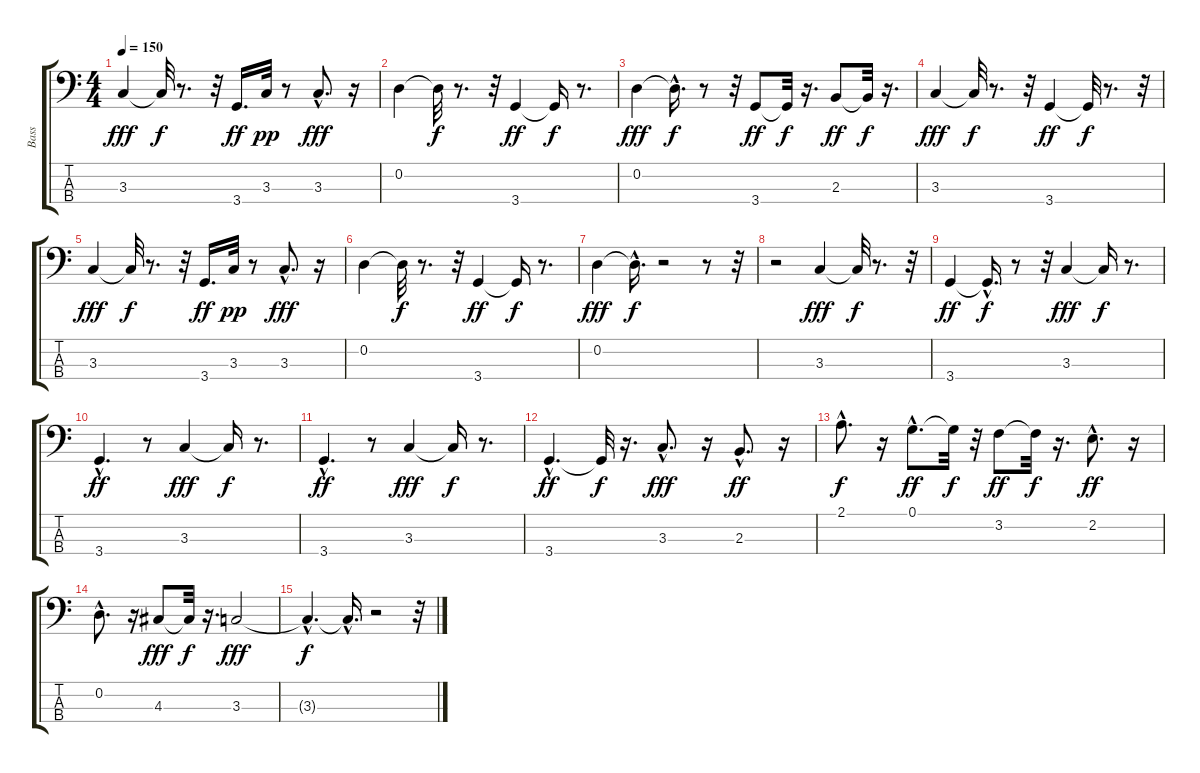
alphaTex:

\track ("Bass" "Bass") {instrument electricbassfinger}
\staff {score tabs}
\tuning (G2 D2 A1 E1) {hide}
\ts (4 4)
\tempo 150
\clef f4
\ks c
3.3.4{dy fff} 3.3{t}.32{dy f} r.8{d} r.32 3.4.16{d dy ff} 3.3.32{dy pp} r.8 3.3{hac}.8{d dy fff} r.16 |
0.2.4 0.2{t}.32{dy f} r.8{d} r.32 3.4.4{dy ff} 3.4{t}.16{dy f} r.8{d} |
0.2.4{dy fff} 0.2{hac t}.16{d dy f} r.8 r.32 3.4.8{dy ff} 3.4{t}.32{dy f} r.16{d} 2.3.8{dy ff} 2.3{t}.32{dy f} r.16{d} |
3.3.4{dy fff} 3.3{t}.32{dy f} r.8{d} r.32 3.4.4{dy ff} 3.4{t}.32{dy f} r.8{d} r.32 |
3.3.4{dy fff} 3.3{t}.32{dy f} r.8{d} r.32 3.4.16{d dy ff} 3.3.32{dy pp} r.8 3.3{hac}.8{d dy fff} r.16 |
0.2.4 0.2{t}.32{dy f} r.8{d} r.32 3.4.4{dy ff} 3.4{t}.16{dy f} r.8{d} |
0.2.4{dy fff} 0.2{hac t}.16{d dy f} r.2 r.8 r.32 |
r.2 3.3.4{dy fff} 3.3{t}.32{dy f} r.8{d} r.32 |
3.4.4{dy ff} 3.4{hac t}.16{d dy f} r.8 r.32 3.3.4{dy fff} 3.3{t}.16{dy f} r.8{d} |
3.4{hac}.4{d dy ff} r.8 3.3.4{dy fff} 3.3{t}.16{dy f} r.8{d} |
3.4{hac}.4{d dy ff} r.8 3.3.4{dy fff} 3.3{t}.16{dy f} r.8{d} |
3.4{hac}.4{d dy ff} 3.4{t}.32{dy f} r.16{d} 3.3{hac}.8{d dy fff} r.16 2.3{hac}.8{d dy ff} r.16 |
2.1{hac}.8{d dy f} r.16 0.1{hac}.8{d dy ff} 0.1{t}.32{dy f} r.32 3.2.8{dy ff} 3.2{t}.32{dy f} r.16{d} 2.2{hac}.8{d dy ff} r.16 |
0.2{hac}.8{d} r.16 4.3.8{dy fff} 4.3{t}.32{dy f} r.16{d} 3.3.2{dy fff} |
3.3{hac t}.4{d dy f} 3.3{hac t}.16{d} r.2 r.32
